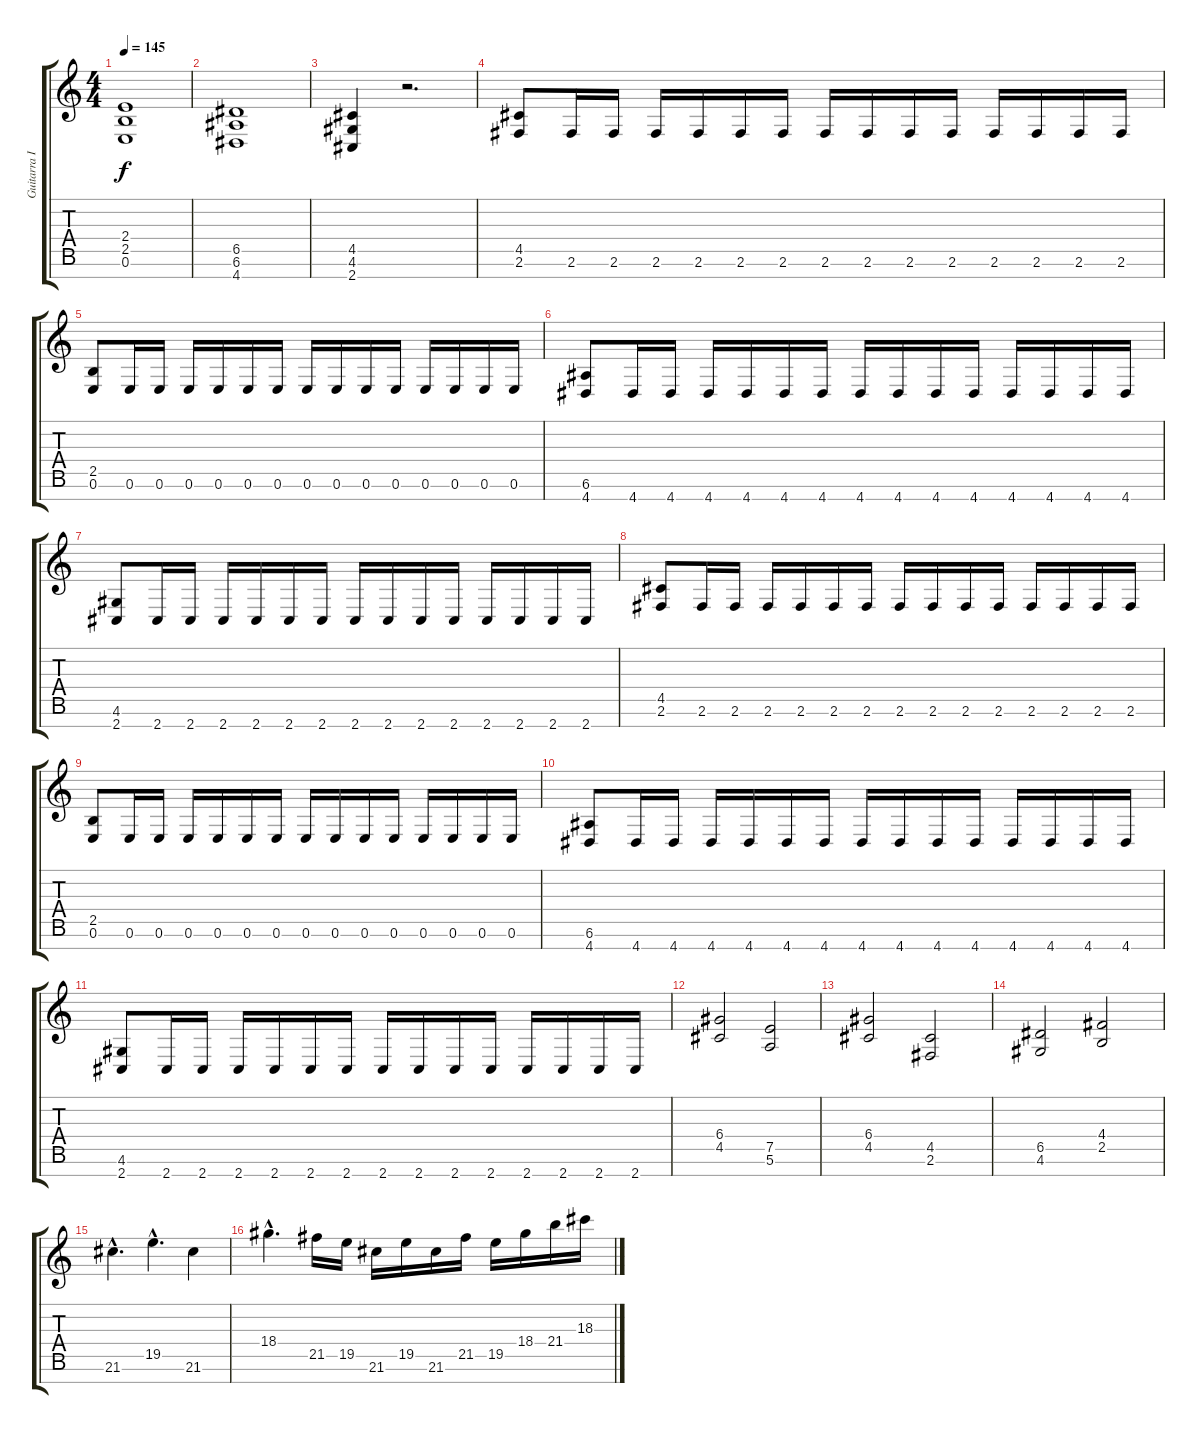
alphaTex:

\track ("Guitarra I" "Guitarra I") {instrument distortionguitar}
\staff {score tabs}
\tuning (E4 B3 G3 D3 A2 E2 B1) {hide}
\ts (4 4)
\tempo 145
\clef g2
\ks c
(2.4 2.5 0.6).1{dy f} |
(6.5 6.6 4.7).1 |
(4.5 4.6 2.7).4 r.2{d} |
(4.5 2.6).8 2.6.16 2.6.16 2.6.16 2.6.16 2.6.16 2.6.16 2.6.16 2.6.16 2.6.16 2.6.16 2.6.16 2.6.16 2.6.16 2.6.16 |
(2.5 0.6).8 0.6.16 0.6.16 0.6.16 0.6.16 0.6.16 0.6.16 0.6.16 0.6.16 0.6.16 0.6.16 0.6.16 0.6.16 0.6.16 0.6.16 |
(6.6 4.7).8 4.7.16 4.7.16 4.7.16 4.7.16 4.7.16 4.7.16 4.7.16 4.7.16 4.7.16 4.7.16 4.7.16 4.7.16 4.7.16 4.7.16 |
(4.6 2.7).8 2.7.16 2.7.16 2.7.16 2.7.16 2.7.16 2.7.16 2.7.16 2.7.16 2.7.16 2.7.16 2.7.16 2.7.16 2.7.16 2.7.16 |
(4.5 2.6).8 2.6.16 2.6.16 2.6.16 2.6.16 2.6.16 2.6.16 2.6.16 2.6.16 2.6.16 2.6.16 2.6.16 2.6.16 2.6.16 2.6.16 |
(2.5 0.6).8 0.6.16 0.6.16 0.6.16 0.6.16 0.6.16 0.6.16 0.6.16 0.6.16 0.6.16 0.6.16 0.6.16 0.6.16 0.6.16 0.6.16 |
(6.6 4.7).8 4.7.16 4.7.16 4.7.16 4.7.16 4.7.16 4.7.16 4.7.16 4.7.16 4.7.16 4.7.16 4.7.16 4.7.16 4.7.16 4.7.16 |
(4.6 2.7).8 2.7.16 2.7.16 2.7.16 2.7.16 2.7.16 2.7.16 2.7.16 2.7.16 2.7.16 2.7.16 2.7.16 2.7.16 2.7.16 2.7.16 |
(6.4 4.5).2 (7.5 5.6).2 |
(6.4 4.5).2 (4.5 2.6).2 |
(6.5 4.6).2 (4.4 2.5).2 |
21.6{hac}.4{d} 19.5{hac}.4{d} 21.6.4 |
18.4{hac}.4{d} 21.5.16 19.5.16 21.6.16 19.5.16 21.6.16 21.5.16 19.5.16 18.4.16 21.4.16 18.3.16
